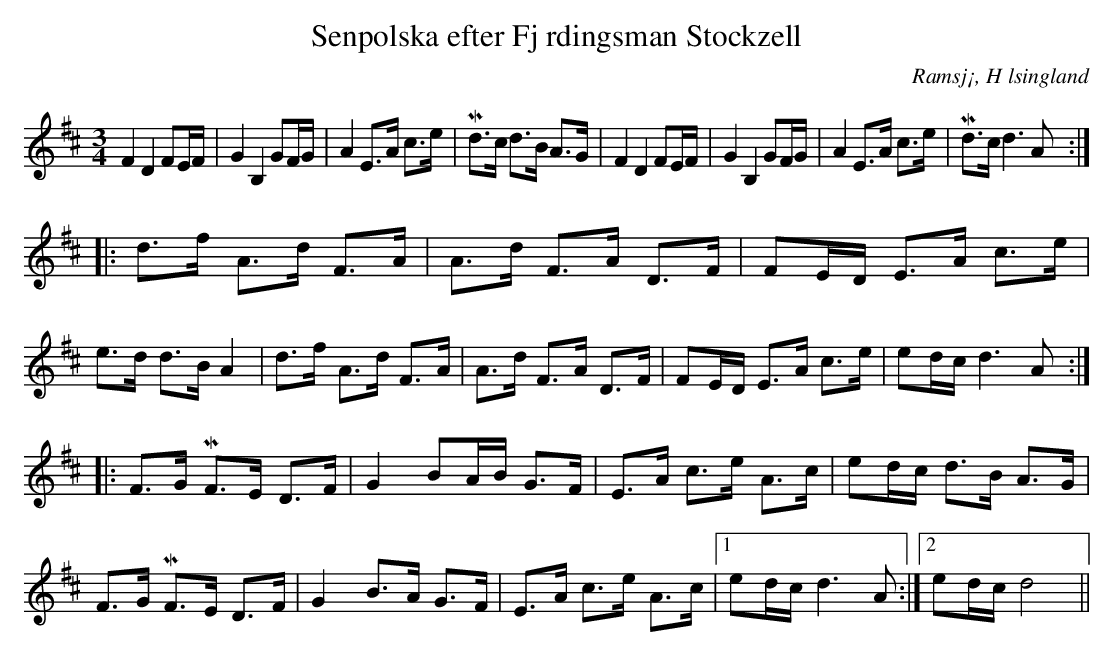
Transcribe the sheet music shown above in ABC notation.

X:1
T: Senpolska efter Fj rdingsman Stockzell
O: Ramsj¡, H lsingland
M:3/4
L:1/8
K:D
F2 D2 FE/F/|G2 B,2 GF/G/| A2 E>A c>e|Md>c d>B A>G|F2 D2 FE/F/|G2 B,2 GF/G/| A2 E>A c>e|Md>c d2>A2:|
|:d>f A>d F>A| A>d F>A D>F|FE/D/ E>A c>e|e>d d>B A2|d>f A>d F>A| A>d F>A D>F|FE/D/ E>A c>e|ed/c/ d2>A2:|
|:F>G MF>E D>F|G2 BA/B/ G>F|E>A c>e A>c|ed/c/ d>B A>G|F>G MF>E D>F|G2 B>A G>F|E>A c>e A>c|1 ed/c/ d2>A2:|2 ed/c/ d4||
